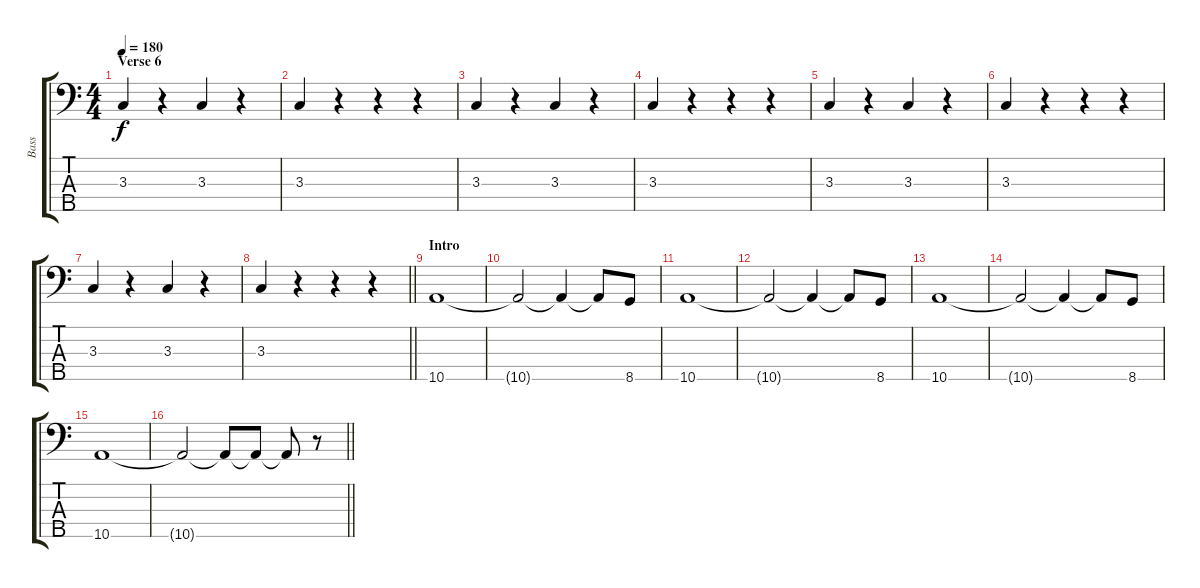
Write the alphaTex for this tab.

\track ("Bass" "Bass") {instrument electricbassfinger}
\staff {score tabs}
\tuning (G2 D2 A1 E1 B0) {hide}
\ts (4 4)
\section ("" "Verse 6")
\tempo 180
\clef f4
\ks c
3.3.4{dy f} r.4 3.3.4 r.4 |
3.3.4 r.4 r.4 r.4 |
3.3.4 r.4 3.3.4 r.4 |
3.3.4 r.4 r.4 r.4 |
3.3.4 r.4 3.3.4 r.4 |
3.3.4 r.4 r.4 r.4 |
3.3.4 r.4 3.3.4 r.4 |
\barLineRight lightlight
3.3.4 r.4 r.4 r.4 |
\section ("" "Intro")
10.5.1 |
10.5{t}.2 10.5{t}.4 10.5{t}.8 8.5.8 |
10.5.1 |
10.5{t}.2 10.5{t}.4 10.5{t}.8 8.5.8 |
10.5.1 |
10.5{t}.2 10.5{t}.4 10.5{t}.8 8.5.8 |
10.5.1 |
\barLineRight lightlight
10.5{t}.2 10.5{t}.8 10.5{t}.8 10.5{t}.8 r.8
